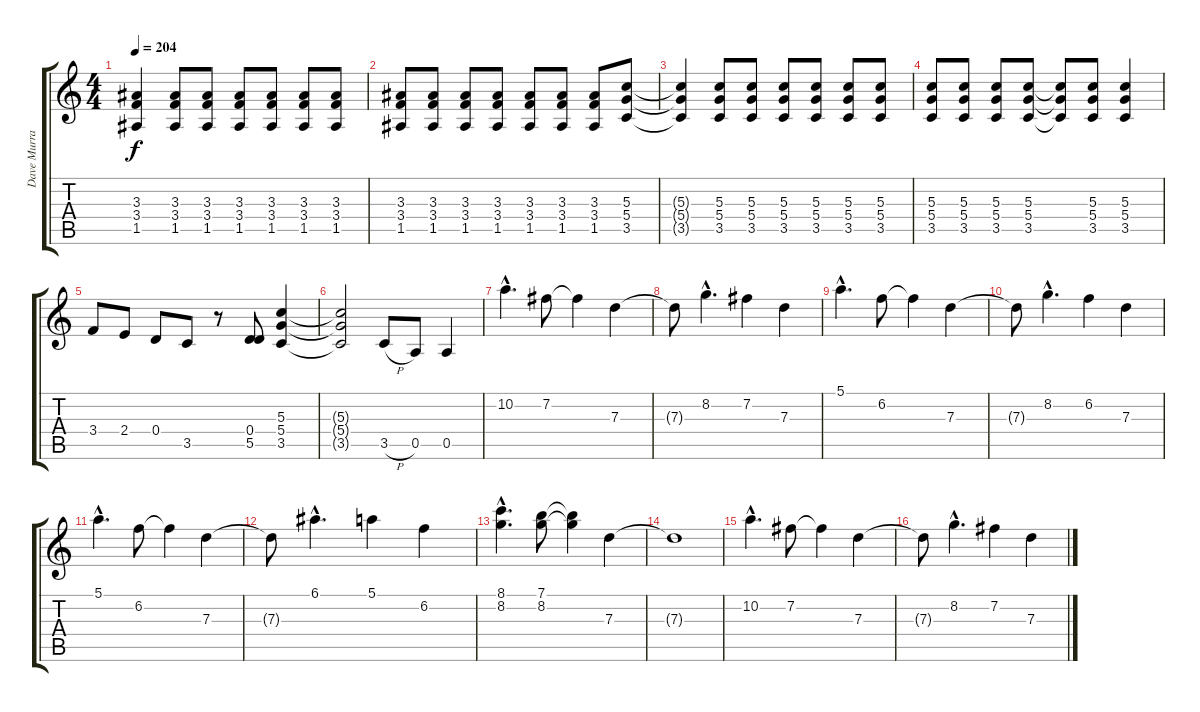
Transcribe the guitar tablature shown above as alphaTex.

\track ("Dave Murray (Distortion Guitar)" "Dave Murra") {instrument distortionguitar}
\staff {score tabs}
\tuning (E4 B3 G3 D3 A2 E2) {hide}
\ts (4 4)
\tempo 204
\clef g2
\ks c
(3.3{t} 3.4{t} 1.5{t}).4{dy f} (3.3 3.4 1.5).8 (3.3 3.4 1.5).8 (3.3 3.4 1.5).8 (3.3 3.4 1.5).8 (3.3 3.4 1.5).8 (3.3 3.4 1.5).8 |
(3.3 3.4 1.5).8 (3.3 3.4 1.5).8 (3.3 3.4 1.5).8 (3.3 3.4 1.5).8 (3.3 3.4 1.5).8 (3.3 3.4 1.5).8 (3.3 3.4 1.5).8 (5.3 5.4 3.5).8 |
(5.3{t} 5.4{t} 3.5{t}).4 (5.3 5.4 3.5).8 (5.3 5.4 3.5).8 (5.3 5.4 3.5).8 (5.3 5.4 3.5).8 (5.3 5.4 3.5).8 (5.3 5.4 3.5).8 |
(5.3 5.4 3.5).8 (5.3 5.4 3.5).8 (5.3 5.4 3.5).8 (5.3 5.4 3.5).8 (5.3{t} 5.4{t} 3.5{t}).8 (5.3 5.4 3.5).8 (5.3 5.4 3.5).4 |
3.4.8 2.4.8 0.4.8 3.5.8 r.8 (0.4 5.5).8 (5.3 5.4 3.5).4 |
(5.3{t} 5.4{t} 3.5{t}).2 3.5{h}.8 0.5.8 0.5.4 |
10.2{hac}.4{d} 7.2.8 7.2{t}.4 7.3.4 |
7.3{t}.8 8.2{hac}.4{d} 7.2.4 7.3.4 |
5.1{hac}.4{d} 6.2.8 6.2{t}.4 7.3.4 |
7.3{t}.8 8.2{hac}.4{d} 6.2.4 7.3.4 |
5.1{hac}.4{d} 6.2.8 6.2{t}.4 7.3.4 |
7.3{t}.8 6.1{hac}.4{d} 5.1.4 6.2.4 |
(8.1{hac} 8.2{hac}).4{d} (7.1 8.2).8 (7.1{t} 8.2{t}).4 7.3.4 |
7.3{t}.1 |
10.2{hac}.4{d} 7.2.8 7.2{t}.4 7.3.4 |
7.3{t}.8 8.2{hac}.4{d} 7.2.4 7.3.4
